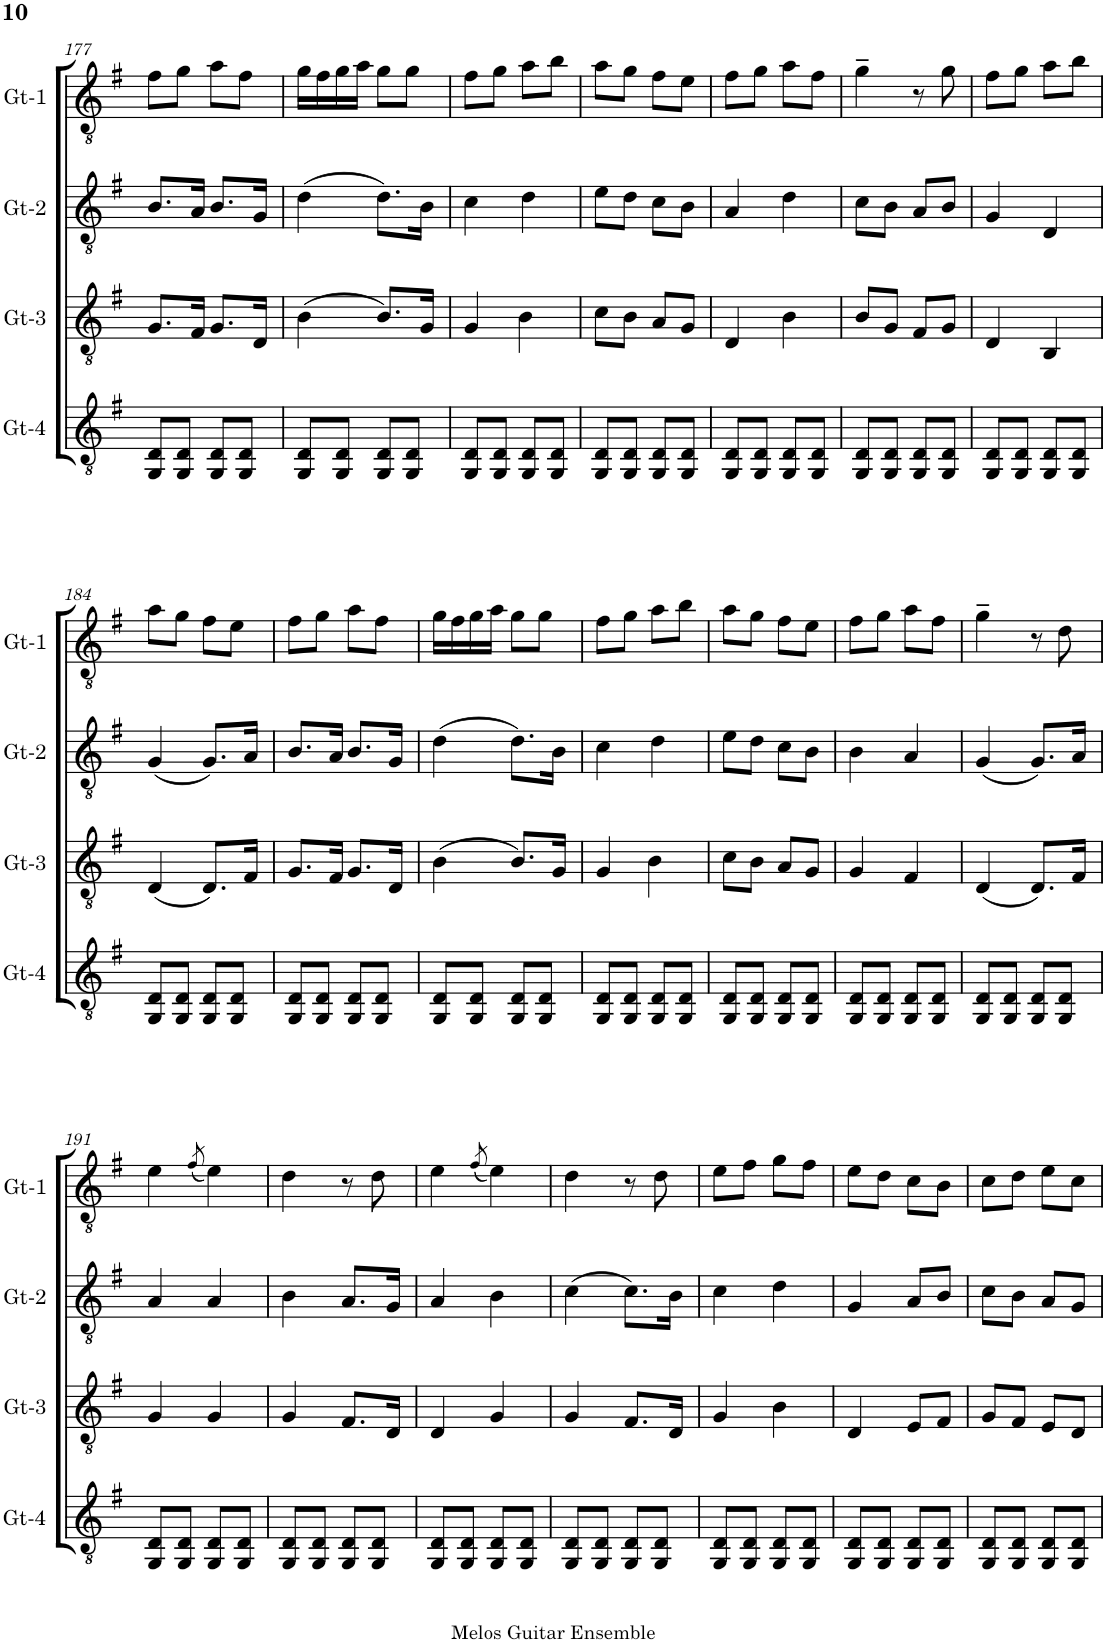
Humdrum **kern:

**kern	**kern	**kern	**kern
*part4	*part3	*part2	*part1
*staff4	*staff3	*staff2	*staff1
*I"Gt-4	*I"Gt-3	*I"Gt-2	*I"Gt-1
*I'Gt-4	*I'Gt-3	*I'Gt-2	*I'Gt-1
!!LO:PB:g=z
*clefGv2	*clefGv2	*clefGv2	*clefGv2
*k[f#]	*k[f#]	*k[f#]	*k[f#]
*M2/4	*M2/4	*M2/4	*M2/4
=177	=177	=177	=177
8GG/ 8D/L	8.G/L	8.B/L	8f#\L
8GG/ 8D/J	.	.	8g\J
.	16F#/Jk	16A/Jk	.
8GG/ 8D/L	8.G/L	8.B/L	8a\L
8GG/ 8D/J	.	.	8f#\J
.	16D/Jk	16G/Jk	.
=178	=178	=178	=178
8GG/ 8D/L	(4B\	(4d\	16g\LL
.	.	.	16f#\
8GG/ 8D/J	.	.	16g\
.	.	.	16a\JJ
8GG/ 8D/L	8.B/L)	8.d\L)	8g\L
8GG/ 8D/J	.	.	8g\J
.	16G/Jk	16B\Jk	.
=179	=179	=179	=179
8GG/ 8D/L	4G/	4c\	8f#\L
8GG/ 8D/J	.	.	8g\J
8GG/ 8D/L	4d\	4d\	8a\L
8GG/ 8D/J	.	.	8b\J
=180	=180	=180	=180
8GG/ 8D/L	8c\L	8e\L	8a\L
8GG/ 8D/J	8B\J	8d\J	8g\J
8GG/ 8D/L	8A/L	8c\L	8f#\L
8GG/ 8D/J	8G/J	8B\J	8e\J
=181	=181	=181	=181
8GG/ 8D/L	4D/	4A/	8f#\L
8GG/ 8D/J	.	.	8g\J
8GG/ 8D/L	4B\	4d\	8a\L
8GG/ 8D/J	.	.	8f#\J
=182	=182	=182	=182
8GG/ 8D/L	8B/L	8c\L	4g~\
8GG/ 8D/J	8G/J	8B\J	.
8GG/ 8D/L	8F#/L	8A/L	8r
8GG/ 8D/J	8G/J	8B/J	8g\
=183	=183	=183	=183
8GG/ 8D/L	4D/	4G/	8f#\L
8GG/ 8D/J	.	.	8g\J
8GG/ 8D/L	4BB/	4D/	8a\L
8GG/ 8D/J	.	.	8b\J
!!LO:LB:g=z
=184	=184	=184	=184
8GG/ 8D/L	(4D/	(4G/	8a\L
8GG/ 8D/J	.	.	8g\J
8GG/ 8D/L	8.D/L)	8.G/L)	8f#\L
8GG/ 8D/J	.	.	8e\J
.	16A/Jk	16A/Jk	.
=185	=185	=185	=185
8GG/ 8D/L	8.G/L	8.B/L	8f#\L
8GG/ 8D/J	.	.	8g\J
.	16F#/Jk	16A/Jk	.
8GG/ 8D/L	8.G/L	8.B/L	8a\L
8GG/ 8D/J	.	.	8f#\J
.	16D/Jk	16G/Jk	.
=186	=186	=186	=186
8GG/ 8D/L	(4B\	(4d\	16g\LL
.	.	.	16f#\
8GG/ 8D/J	.	.	16g\
.	.	.	16a\JJ
8GG/ 8D/L	8.B/L)	8.d\L)	8g\L
8GG/ 8D/J	.	.	8g\J
.	16G/Jk	16B\Jk	.
=187	=187	=187	=187
8GG/ 8D/L	4G/	4c\	8f#\L
8GG/ 8D/J	.	.	8g\J
8GG/ 8D/L	4d\	4d\	8a\L
8GG/ 8D/J	.	.	8b\J
=188	=188	=188	=188
8GG/ 8D/L	8c\L	8e\L	8a\L
8GG/ 8D/J	8B\J	8d\J	8g\J
8GG/ 8D/L	8A/L	8c\L	8f#\L
8GG/ 8D/J	8G/J	8B\J	8e\J
=189	=189	=189	=189
8GG/ 8D/L	4G/	4B\	8f#\L
8GG/ 8D/J	.	.	8g\J
8GG/ 8D/L	4F#/	4A/	8a\L
8GG/ 8D/J	.	.	8f#\J
=190	=190	=190	=190
8GG/ 8D/L	(4D/	(4G/	4g~\
8GG/ 8D/J	.	.	.
8GG/ 8D/L	8.D/L)	8.G/L)	8r
8GG/ 8D/J	.	.	8d\
.	16A/Jk	16A/Jk	.
!!LO:LB:g=z
=191	=191	=191	=191
8GG/ 8D/L	4G/	4A/	4e\
8GG/ 8D/J	.	.	.
.	.	.	(8qf#/
8GG/ 8D/L	4G/	4A/	4e\)
8GG/ 8D/J	.	.	.
=192	=192	=192	=192
8GG/ 8D/L	4G/	4B\	4d\
8GG/ 8D/J	.	.	.
8GG/ 8D/L	8.F#/L	8.A/L	8r
8GG/ 8D/J	.	.	8d\
.	16D/Jk	16G/Jk	.
=193	=193	=193	=193
8GG/ 8D/L	4D/	4A/	4e\
8GG/ 8D/J	.	.	.
.	.	.	(8qf#/
8GG/ 8D/L	4G/	4B\	4e\)
8GG/ 8D/J	.	.	.
=194	=194	=194	=194
8GG/ 8D/L	4G/	(4c\	4d\
8GG/ 8D/J	.	.	.
8GG/ 8D/L	8.F#/L	8.c\L)	8r
8GG/ 8D/J	.	.	8d\
.	16D/Jk	16B\Jk	.
=195	=195	=195	=195
8GG/ 8D/L	4G/	4c\	8e\L
8GG/ 8D/J	.	.	8f#\J
8GG/ 8D/L	4B\	4d\	8g\L
8GG/ 8D/J	.	.	8f#\J
=196	=196	=196	=196
8GG/ 8D/L	4D/	4G/	8e\L
8GG/ 8D/J	.	.	8d\J
8GG/ 8D/L	8E/L	8A/L	8c\L
8GG/ 8D/J	8F#/J	8B/J	8B\J
=197	=197	=197	=197
8GG/ 8D/L	8G/L	8c\L	8c\L
8GG/ 8D/J	8F#/J	8B\J	8d\J
8GG/ 8D/L	8E/L	8A/L	8e\L
8GG/ 8D/J	8D/J	8G/J	8c\J
=	=	=	=
*-	*-	*-	*-
